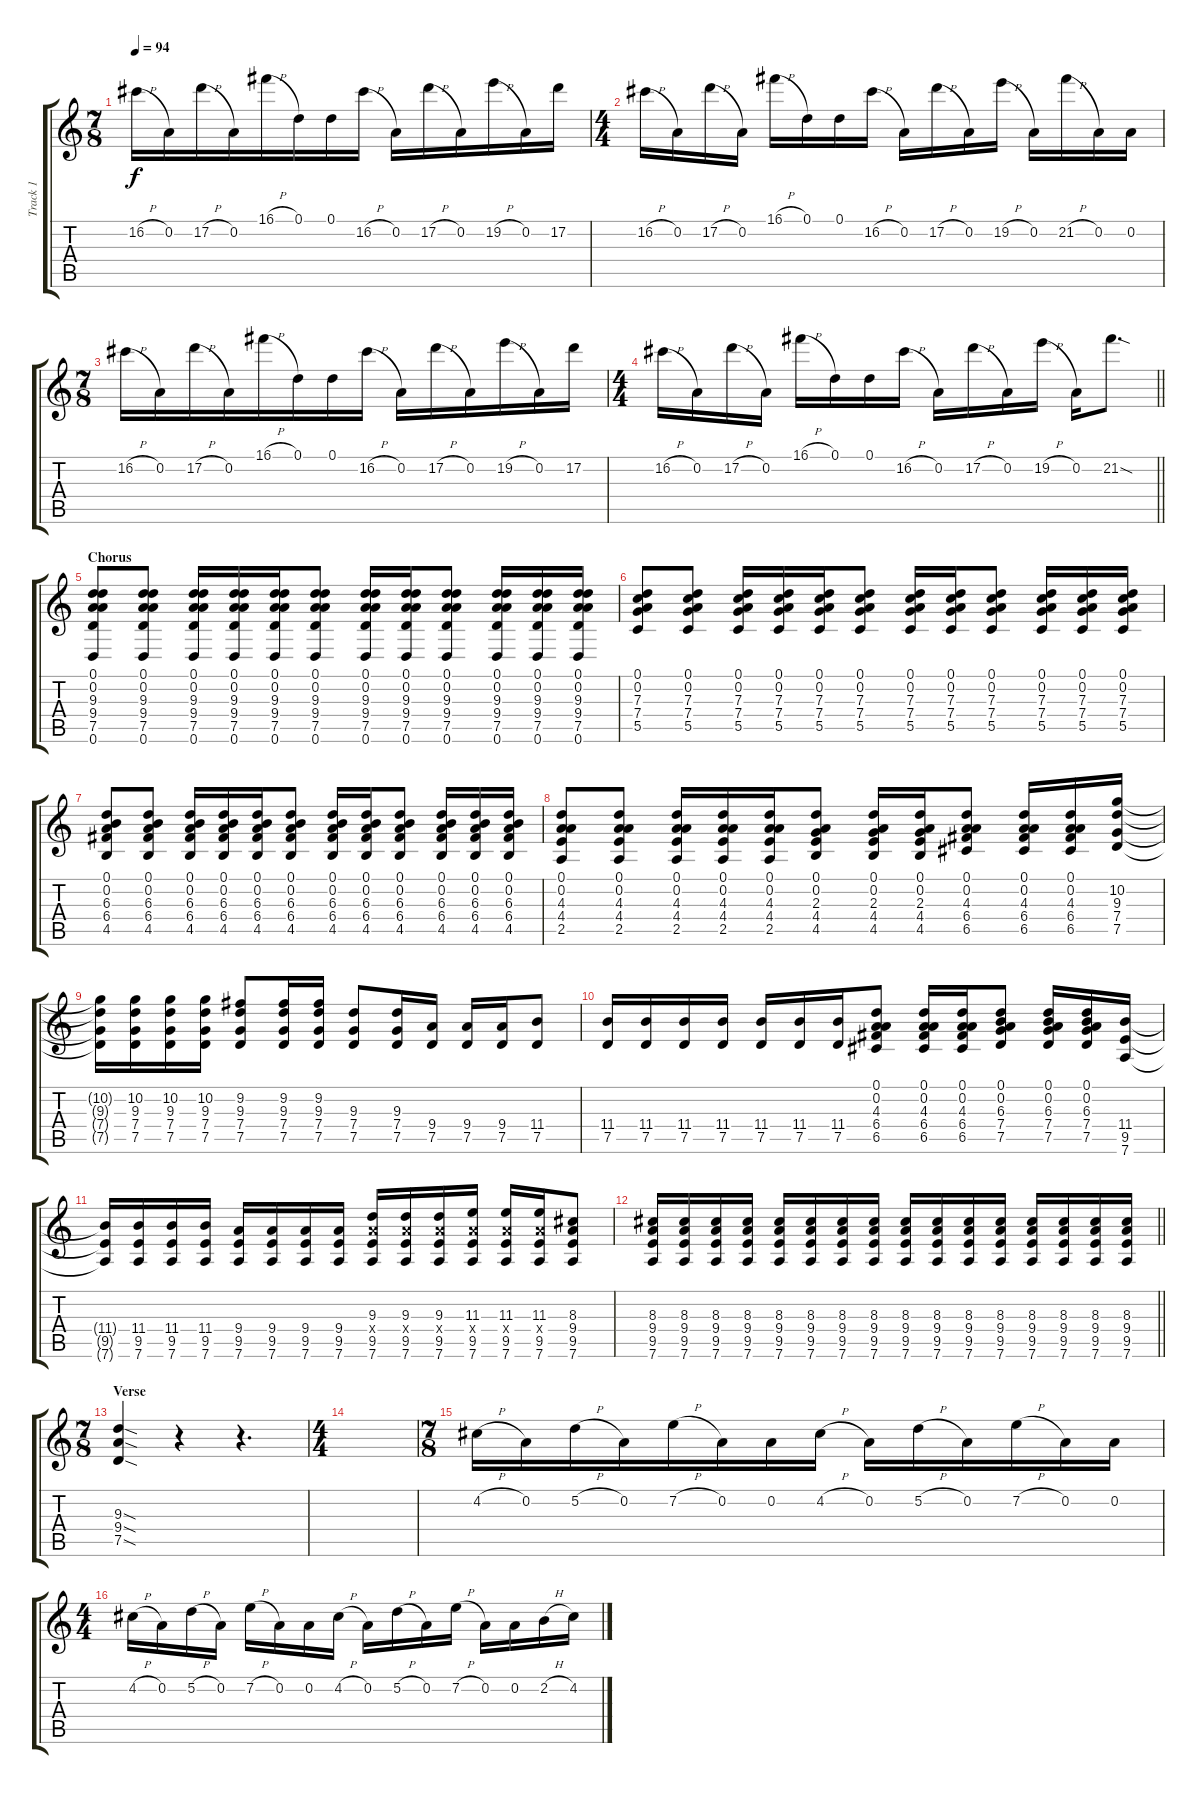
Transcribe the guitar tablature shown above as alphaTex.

\track ("Track 1" "Track 1") {instrument overdrivenguitar}
\staff {score tabs}
\tuning (D4 A3 F3 C3 G2 D2) {hide}
\ts (7 8)
\tempo 94
\clef g2
\ks c
16.2{h}.16{dy f} 0.2.16 17.2{h}.16 0.2.16 16.1{h}.16 0.1.16 0.1.16 16.2{h}.16 0.2.16 17.2{h}.16 0.2.16 19.2{h}.16 0.2.16 17.2.16 |
\ts (4 4)
16.2{h}.16 0.2.16 17.2{h}.16 0.2.16 16.1{h}.16 0.1.16 0.1.16 16.2{h}.16 0.2.16 17.2{h}.16 0.2.16 19.2{h}.16 0.2.16 21.2{h}.16 0.2.16 0.2.16 |
\ts (7 8)
16.2{h}.16 0.2.16 17.2{h}.16 0.2.16 16.1{h}.16 0.1.16 0.1.16 16.2{h}.16 0.2.16 17.2{h}.16 0.2.16 19.2{h}.16 0.2.16 17.2.16 |
\ts (4 4)
\barLineRight lightlight
16.2{h}.16 0.2.16 17.2{h}.16 0.2.16 16.1{h}.16 0.1.16 0.1.16 16.2{h}.16 0.2.16 17.2{h}.16 0.2.16 19.2{h}.16 0.2.16 21.2{sod}.8{d} |
\section ("" "Chorus")
(0.1 0.2 9.3 9.4 7.5 0.6).8 (0.1 0.2 9.3 9.4 7.5 0.6).8 (0.1 0.2 9.3 9.4 7.5 0.6).16 (0.1 0.2 9.3 9.4 7.5 0.6).16 (0.1 0.2 9.3 9.4 7.5 0.6).16 (0.1 0.2 9.3 9.4 7.5 0.6).8 (0.1 0.2 9.3 9.4 7.5 0.6).16 (0.1 0.2 9.3 9.4 7.5 0.6).16 (0.1 0.2 9.3 9.4 7.5 0.6).8 (0.1 0.2 9.3 9.4 7.5 0.6).16 (0.1 0.2 9.3 9.4 7.5 0.6).16 (0.1 0.2 9.3 9.4 7.5 0.6).16 |
(0.1 0.2 7.3 7.4 5.5).8 (0.1 0.2 7.3 7.4 5.5).8 (0.1 0.2 7.3 7.4 5.5).16 (0.1 0.2 7.3 7.4 5.5).16 (0.1 0.2 7.3 7.4 5.5).16 (0.1 0.2 7.3 7.4 5.5).8 (0.1 0.2 7.3 7.4 5.5).16 (0.1 0.2 7.3 7.4 5.5).16 (0.1 0.2 7.3 7.4 5.5).8 (0.1 0.2 7.3 7.4 5.5).16 (0.1 0.2 7.3 7.4 5.5).16 (0.1 0.2 7.3 7.4 5.5).16 |
(0.1 0.2 6.3 6.4 4.5).8 (0.1 0.2 6.3 6.4 4.5).8 (0.1 0.2 6.3 6.4 4.5).16 (0.1 0.2 6.3 6.4 4.5).16 (0.1 0.2 6.3 6.4 4.5).16 (0.1 0.2 6.3 6.4 4.5).8 (0.1 0.2 6.3 6.4 4.5).16 (0.1 0.2 6.3 6.4 4.5).16 (0.1 0.2 6.3 6.4 4.5).8 (0.1 0.2 6.3 6.4 4.5).16 (0.1 0.2 6.3 6.4 4.5).16 (0.1 0.2 6.3 6.4 4.5).16 |
(0.1 0.2 4.3 4.4 2.5).8 (0.1 0.2 4.3 4.4 2.5).8 (0.1 0.2 4.3 4.4 2.5).16 (0.1 0.2 4.3 4.4 2.5).16 (0.1 0.2 4.3 4.4 2.5).16 (0.1 0.2 2.3 4.4 4.5).8 (0.1 0.2 2.3 4.4 4.5).16 (0.1 0.2 2.3 4.4 4.5).16 (0.1 0.2 4.3 6.4 6.5).8 (0.1 0.2 4.3 6.4 6.5).16 (0.1 0.2 4.3 6.4 6.5).16 (10.2 9.3 7.4 7.5).16 |
(10.2{t} 9.3{t} 7.4{t} 7.5{t}).16 (10.2 9.3 7.4 7.5).16 (10.2 9.3 7.4 7.5).16 (10.2 9.3 7.4 7.5).16 (9.2 9.3 7.4 7.5).8 (9.2 9.3 7.4 7.5).16 (9.2 9.3 7.4 7.5).16 (9.3 7.4 7.5).8 (9.3 7.4 7.5).16 (9.4 7.5).16 (9.4 7.5).16 (9.4 7.5).16 (11.4 7.5).8 |
(11.4 7.5).16 (11.4 7.5).16 (11.4 7.5).16 (11.4 7.5).16 (11.4 7.5).16 (11.4 7.5).16 (11.4 7.5).16 (0.1 0.2 4.3 6.4 6.5).8 (0.1 0.2 4.3 6.4 6.5).16 (0.1 0.2 4.3 6.4 6.5).16 (0.1 0.2 6.3 7.4 7.5).8 (0.1 0.2 6.3 7.4 7.5).16 (0.1 0.2 6.3 7.4 7.5).16 (11.4 9.5 7.6).16 |
(11.4{t} 9.5{t} 7.6{t}).16 (11.4 9.5 7.6).16 (11.4 9.5 7.6).16 (11.4 9.5 7.6).16 (9.4 9.5 7.6).16 (9.4 9.5 7.6).16 (9.4 9.5 7.6).16 (9.4 9.5 7.6).16 (9.3 9.4{x} 9.5 7.6).16 (9.3 9.4{x} 9.5 7.6).16 (9.3 9.4{x} 9.5 7.6).16 (11.3 9.4{x} 9.5 7.6).16 (11.3 9.4{x} 9.5 7.6).16 (11.3 9.4{x} 9.5 7.6).16 (8.3 9.4 9.5 7.6).8 |
\barLineRight lightlight
(8.3 9.4 9.5 7.6).16 (8.3 9.4 9.5 7.6).16 (8.3 9.4 9.5 7.6).16 (8.3 9.4 9.5 7.6).16 (8.3 9.4 9.5 7.6).16 (8.3 9.4 9.5 7.6).16 (8.3 9.4 9.5 7.6).16 (8.3 9.4 9.5 7.6).16 (8.3 9.4 9.5 7.6).16 (8.3 9.4 9.5 7.6).16 (8.3 9.4 9.5 7.6).16 (8.3 9.4 9.5 7.6).16 (8.3 9.4 9.5 7.6).16 (8.3 9.4 9.5 7.6).16 (8.3 9.4 9.5 7.6).16 (8.3 9.4 9.5 7.6).16 |
\ts (7 8)
\section ("" "Verse")
(9.3{sod} 9.4{sod} 7.5{sod}).4 r.4 r.4{d} |
\ts (4 4)
|
\ts (7 8)
4.2{h}.16 0.2.16 5.2{h}.16 0.2.16 7.2{h}.16 0.2.16 0.2.16 4.2{h}.16 0.2.16 5.2{h}.16 0.2.16 7.2{h}.16 0.2.16 0.2.16 |
\ts (4 4)
4.2{h}.16 0.2.16 5.2{h}.16 0.2.16 7.2{h}.16 0.2.16 0.2.16 4.2{h}.16 0.2.16 5.2{h}.16 0.2.16 7.2{h}.16 0.2.16 0.2.16 2.2{h}.16 4.2.16
